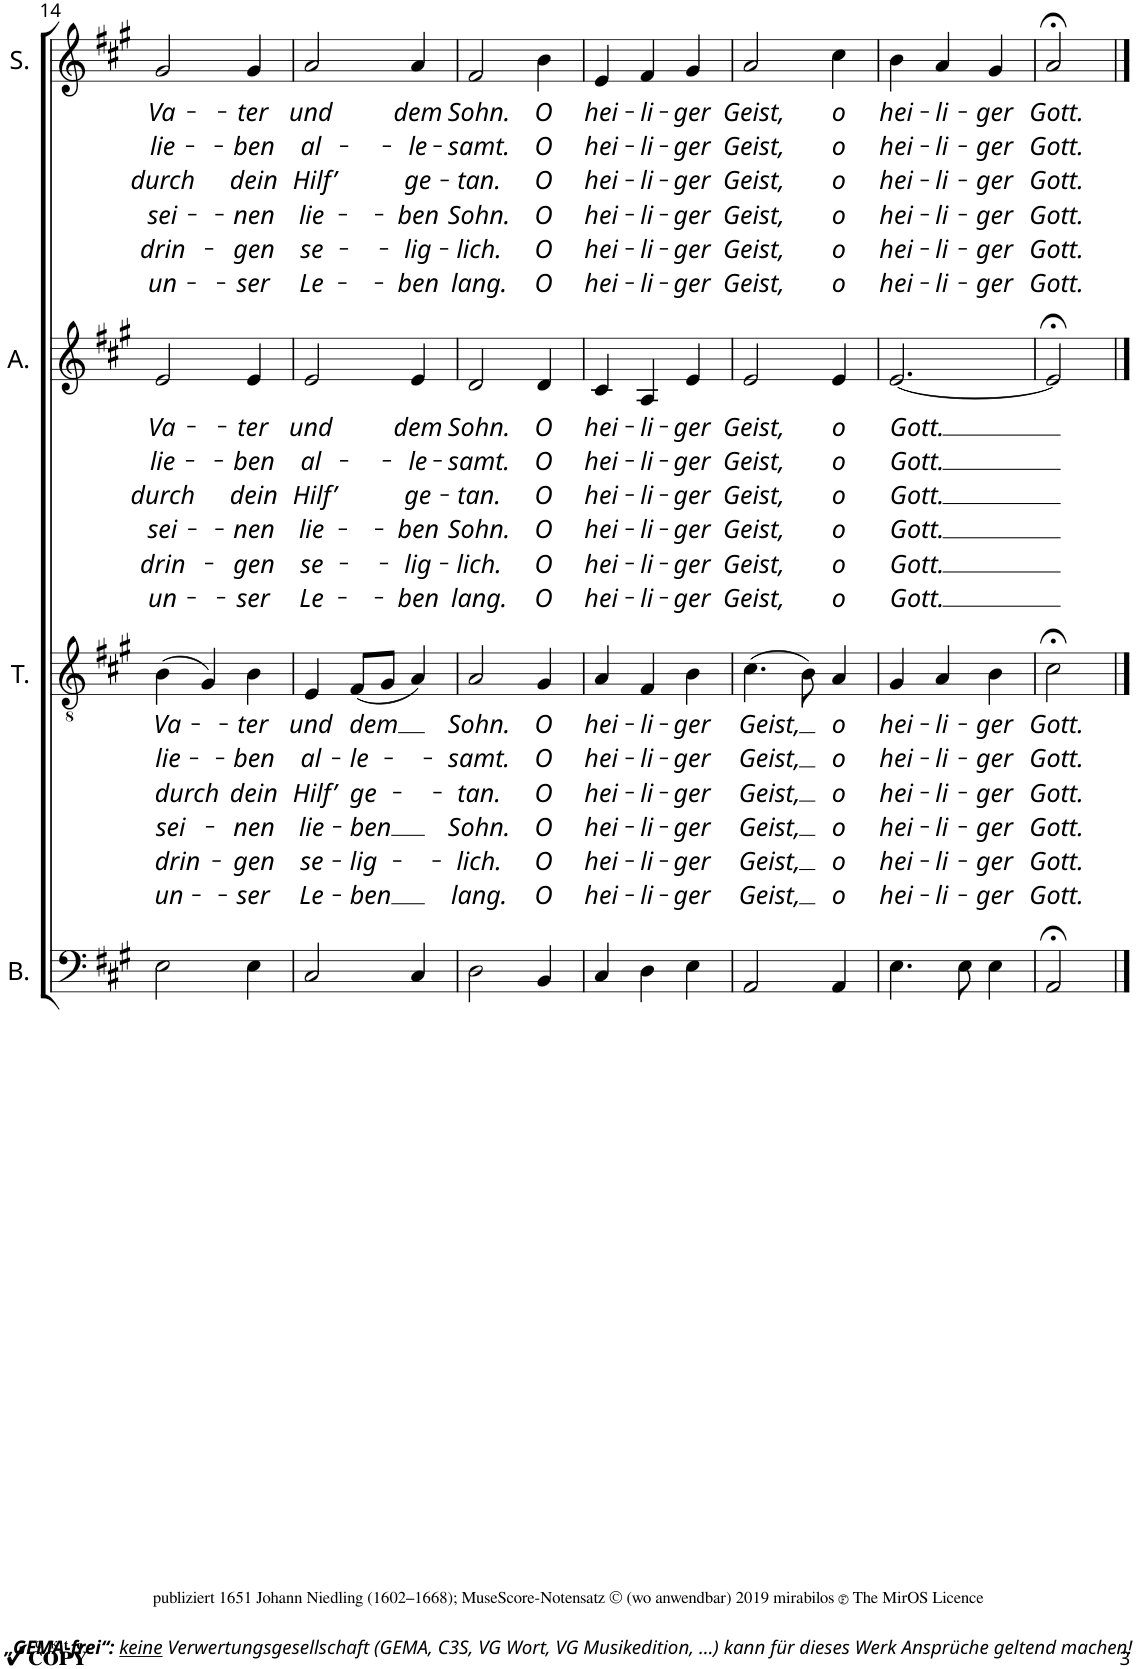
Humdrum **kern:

**kern	**kern	**text	**text	**text	**text	**text	**text	**kern	**text	**text	**text	**text	**text	**text	**kern	**text	**text	**text	**text	**text	**text
*part4	*part3	*part3	*part3	*part3	*part3	*part3	*part3	*part2	*part2	*part2	*part2	*part2	*part2	*part2	*part1	*part1	*part1	*part1	*part1	*part1	*part1
*staff4	*staff3	*staff3	*staff3	*staff3	*staff3	*staff3	*staff3	*staff2	*staff2	*staff2	*staff2	*staff2	*staff2	*staff2	*staff1	*staff1	*staff1	*staff1	*staff1	*staff1	*staff1
*I"Baß	*I"Tenor	*	*	*	*	*	*	*I"Alt	*	*	*	*	*	*	*I"Sopran	*	*	*	*	*	*
*I'B.	*I'T.	*	*	*	*	*	*	*I'A.	*	*	*	*	*	*	*I'S.	*	*	*	*	*	*
!!LO:PB:g=z
*clefF4	*clefGv2	*	*	*	*	*	*	*clefG2	*	*	*	*	*	*	*clefG2	*	*	*	*	*	*
*k[f#c#g#]	*k[f#c#g#]	*	*	*	*	*	*	*k[f#c#g#]	*	*	*	*	*	*	*k[f#c#g#]	*	*	*	*	*	*
*M3/4	*M3/4	*	*	*	*	*	*	*M3/4	*	*	*	*	*	*	*M3/4	*	*	*	*	*	*
=14	=14	=14	=14	=14	=14	=14	=14	=14	=14	=14	=14	=14	=14	=14	=14	=14	=14	=14	=14	=14	=14
!	!	!LO:LY:b	!LO:LY:b	!LO:LY:b	!LO:LY:b	!LO:LY:b	!LO:LY:b	!	!LO:LY:b	!LO:LY:b	!LO:LY:b	!LO:LY:b	!LO:LY:b	!LO:LY:b	!	!LO:LY:b	!LO:LY:b	!LO:LY:b	!LO:LY:b	!LO:LY:b	!LO:LY:b
2E\	(4B\	Va-	lie-	durch	sei-	drin-	un-	2e/	Va-	lie-	durch	sei-	drin-	un-	2g#/	Va-	lie-	durch	sei-	drin-	un-
.	4G#/)	.	.	.	.	.	.	.	.	.	.	.	.	.	.	.	.	.	.	.	.
!	!	!LO:LY:b	!LO:LY:b	!LO:LY:b	!LO:LY:b	!LO:LY:b	!LO:LY:b	!	!LO:LY:b	!LO:LY:b	!LO:LY:b	!LO:LY:b	!LO:LY:b	!LO:LY:b	!	!LO:LY:b	!LO:LY:b	!LO:LY:b	!LO:LY:b	!LO:LY:b	!LO:LY:b
4E\	4B\	-ter	-ben	dein	-nen	-gen	-ser	4e/	-ter	-ben	dein	-nen	-gen	-ser	4g#/	-ter	-ben	dein	-nen	-gen	-ser
=15	=15	=15	=15	=15	=15	=15	=15	=15	=15	=15	=15	=15	=15	=15	=15	=15	=15	=15	=15	=15	=15
!	!	!LO:LY:b	!LO:LY:b	!LO:LY:b	!LO:LY:b	!LO:LY:b	!LO:LY:b	!	!LO:LY:b	!LO:LY:b	!LO:LY:b	!LO:LY:b	!LO:LY:b	!LO:LY:b	!	!LO:LY:b	!LO:LY:b	!LO:LY:b	!LO:LY:b	!LO:LY:b	!LO:LY:b
2C#/	4E/	und	al-	Hilf’	lie-	se-	Le-	2e/	und	al-	Hilf’	lie-	se-	Le-	2a/	und	al-	Hilf’	lie-	se-	Le-
!	!	!LO:LY:b	!LO:LY:b	!LO:LY:b	!LO:LY:b	!LO:LY:b	!LO:LY:b	!	!	!	!	!	!	!	!	!	!	!	!	!	!
.	(8F#/L	dem	-le-	ge-	-ben	-lig-	-ben	.	.	.	.	.	.	.	.	.	.	.	.	.	.
.	8G#/J	.	.	.	.	.	.	.	.	.	.	.	.	.	.	.	.	.	.	.	.
!	!	!	!	!	!	!	!	!	!LO:LY:b	!LO:LY:b	!LO:LY:b	!LO:LY:b	!LO:LY:b	!LO:LY:b	!	!LO:LY:b	!LO:LY:b	!LO:LY:b	!LO:LY:b	!LO:LY:b	!LO:LY:b
4C#/	4A/)	.	.	.	.	.	.	4e/	dem	-le-	ge-	-ben	-lig-	-ben	4a/	dem	-le-	ge-	-ben	-lig-	-ben
=16	=16	=16	=16	=16	=16	=16	=16	=16	=16	=16	=16	=16	=16	=16	=16	=16	=16	=16	=16	=16	=16
!	!	!LO:LY:b	!LO:LY:b	!LO:LY:b	!LO:LY:b	!LO:LY:b	!LO:LY:b	!	!LO:LY:b	!LO:LY:b	!LO:LY:b	!LO:LY:b	!LO:LY:b	!LO:LY:b	!	!LO:LY:b	!LO:LY:b	!LO:LY:b	!LO:LY:b	!LO:LY:b	!LO:LY:b
2D\	2A/	Sohn.	-samt.	-tan.	Sohn.	-lich.	lang.	2d/	Sohn.	-samt.	-tan.	Sohn.	-lich.	lang.	2f#/	Sohn.	-samt.	-tan.	Sohn.	-lich.	lang.
!	!	!LO:LY:b	!LO:LY:b	!LO:LY:b	!LO:LY:b	!LO:LY:b	!LO:LY:b	!	!LO:LY:b	!LO:LY:b	!LO:LY:b	!LO:LY:b	!LO:LY:b	!LO:LY:b	!	!LO:LY:b	!LO:LY:b	!LO:LY:b	!LO:LY:b	!LO:LY:b	!LO:LY:b
4BB/	4G#/	O	O	O	O	O	O	4d/	O	O	O	O	O	O	4b\	O	O	O	O	O	O
=17	=17	=17	=17	=17	=17	=17	=17	=17	=17	=17	=17	=17	=17	=17	=17	=17	=17	=17	=17	=17	=17
!	!	!LO:LY:b	!LO:LY:b	!LO:LY:b	!LO:LY:b	!LO:LY:b	!LO:LY:b	!	!LO:LY:b	!LO:LY:b	!LO:LY:b	!LO:LY:b	!LO:LY:b	!LO:LY:b	!	!LO:LY:b	!LO:LY:b	!LO:LY:b	!LO:LY:b	!LO:LY:b	!LO:LY:b
4C#/	4A/	hei-	hei-	hei-	hei-	hei-	hei-	4c#/	hei-	hei-	hei-	hei-	hei-	hei-	4e/	hei-	hei-	hei-	hei-	hei-	hei-
!	!	!LO:LY:b	!LO:LY:b	!LO:LY:b	!LO:LY:b	!LO:LY:b	!LO:LY:b	!	!LO:LY:b	!LO:LY:b	!LO:LY:b	!LO:LY:b	!LO:LY:b	!LO:LY:b	!	!LO:LY:b	!LO:LY:b	!LO:LY:b	!LO:LY:b	!LO:LY:b	!LO:LY:b
4D\	4F#/	-li-	-li-	-li-	-li-	-li-	-li-	4A/	-li-	-li-	-li-	-li-	-li-	-li-	4f#/	-li-	-li-	-li-	-li-	-li-	-li-
!	!	!LO:LY:b	!LO:LY:b	!LO:LY:b	!LO:LY:b	!LO:LY:b	!LO:LY:b	!	!LO:LY:b	!LO:LY:b	!LO:LY:b	!LO:LY:b	!LO:LY:b	!LO:LY:b	!	!LO:LY:b	!LO:LY:b	!LO:LY:b	!LO:LY:b	!LO:LY:b	!LO:LY:b
4E\	4B\	-ger	-ger	-ger	-ger	-ger	-ger	4e/	-ger	-ger	-ger	-ger	-ger	-ger	4g#/	-ger	-ger	-ger	-ger	-ger	-ger
=18	=18	=18	=18	=18	=18	=18	=18	=18	=18	=18	=18	=18	=18	=18	=18	=18	=18	=18	=18	=18	=18
!	!	!LO:LY:b	!LO:LY:b	!LO:LY:b	!LO:LY:b	!LO:LY:b	!LO:LY:b	!	!LO:LY:b	!LO:LY:b	!LO:LY:b	!LO:LY:b	!LO:LY:b	!LO:LY:b	!	!LO:LY:b	!LO:LY:b	!LO:LY:b	!LO:LY:b	!LO:LY:b	!LO:LY:b
2AA/	(4.c#\	Geist,	Geist,	Geist,	Geist,	Geist,	Geist,	2e/	Geist,	Geist,	Geist,	Geist,	Geist,	Geist,	2a/	Geist,	Geist,	Geist,	Geist,	Geist,	Geist,
.	8B\)	.	.	.	.	.	.	.	.	.	.	.	.	.	.	.	.	.	.	.	.
!	!	!LO:LY:b	!LO:LY:b	!LO:LY:b	!LO:LY:b	!LO:LY:b	!LO:LY:b	!	!LO:LY:b	!LO:LY:b	!LO:LY:b	!LO:LY:b	!LO:LY:b	!LO:LY:b	!	!LO:LY:b	!LO:LY:b	!LO:LY:b	!LO:LY:b	!LO:LY:b	!LO:LY:b
4AA/	4A/	o	o	o	o	o	o	4e/	o	o	o	o	o	o	4cc#\	o	o	o	o	o	o
=19	=19	=19	=19	=19	=19	=19	=19	=19	=19	=19	=19	=19	=19	=19	=19	=19	=19	=19	=19	=19	=19
!	!	!LO:LY:b	!LO:LY:b	!LO:LY:b	!LO:LY:b	!LO:LY:b	!LO:LY:b	!	!LO:LY:b	!LO:LY:b	!LO:LY:b	!LO:LY:b	!LO:LY:b	!LO:LY:b	!	!LO:LY:b	!LO:LY:b	!LO:LY:b	!LO:LY:b	!LO:LY:b	!LO:LY:b
4.E\	4G#/	hei-	hei-	hei-	hei-	hei-	hei-	[2.e/	Gott.	Gott.	Gott.	Gott.	Gott.	Gott.	4b\	hei-	hei-	hei-	hei-	hei-	hei-
!	!	!LO:LY:b	!LO:LY:b	!LO:LY:b	!LO:LY:b	!LO:LY:b	!LO:LY:b	!	!	!	!	!	!	!	!	!LO:LY:b	!LO:LY:b	!LO:LY:b	!LO:LY:b	!LO:LY:b	!LO:LY:b
.	4A/	-li-	-li-	-li-	-li-	-li-	-li-	.	.	.	.	.	.	.	4a/	-li-	-li-	-li-	-li-	-li-	-li-
8E\	.	.	.	.	.	.	.	.	.	.	.	.	.	.	.	.	.	.	.	.	.
!	!	!LO:LY:b	!LO:LY:b	!LO:LY:b	!LO:LY:b	!LO:LY:b	!LO:LY:b	!	!	!	!	!	!	!	!	!LO:LY:b	!LO:LY:b	!LO:LY:b	!LO:LY:b	!LO:LY:b	!LO:LY:b
4E\	4B\	-ger	-ger	-ger	-ger	-ger	-ger	.	.	.	.	.	.	.	4g#/	-ger	-ger	-ger	-ger	-ger	-ger
=20	=20	=20	=20	=20	=20	=20	=20	=20	=20	=20	=20	=20	=20	=20	=20	=20	=20	=20	=20	=20	=20
!	!	!LO:LY:b	!LO:LY:b	!LO:LY:b	!LO:LY:b	!LO:LY:b	!LO:LY:b	!	!	!	!	!	!	!	!	!LO:LY:b	!LO:LY:b	!LO:LY:b	!LO:LY:b	!LO:LY:b	!LO:LY:b
2AA;</	2c#;<\	Gott.	Gott.	Gott.	Gott.	Gott.	Gott.	2e;</]	.	.	.	.	.	.	2a;</	Gott.	Gott.	Gott.	Gott.	Gott.	Gott.
==	==	==	==	==	==	==	==	==	==	==	==	==	==	==	==	==	==	==	==	==	==
*-	*-	*-	*-	*-	*-	*-	*-	*-	*-	*-	*-	*-	*-	*-	*-	*-	*-	*-	*-	*-	*-
